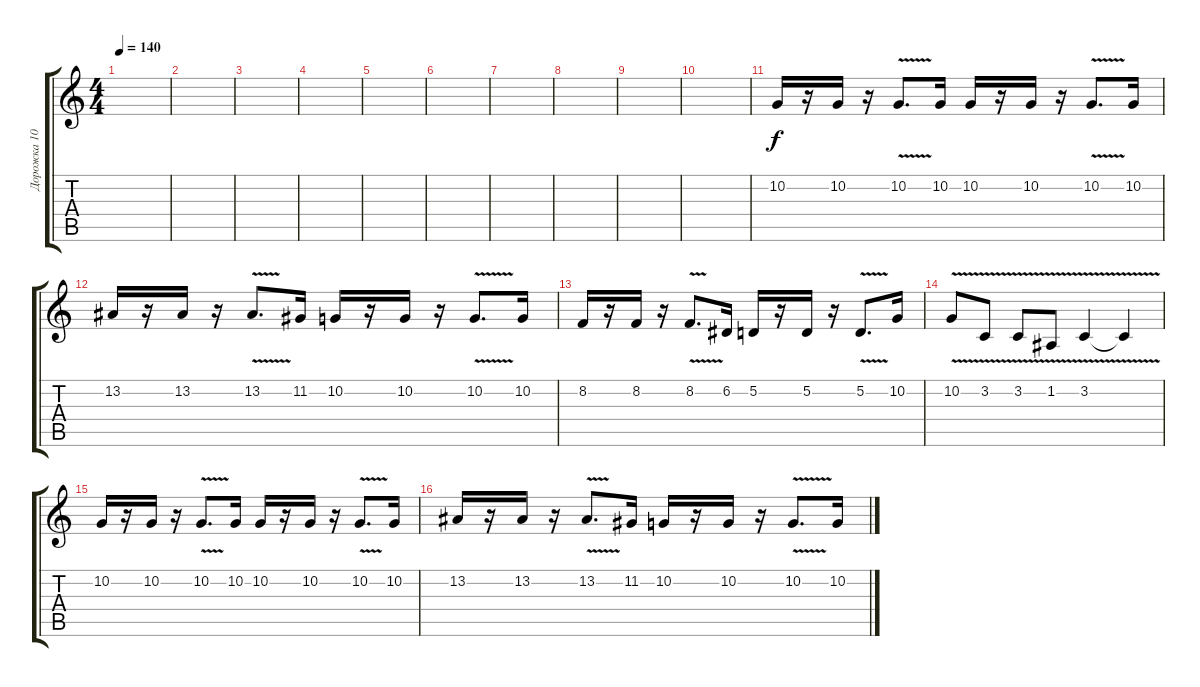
\track ("Дорожка 10" "Дорожка 10") {instrument violin}
\staff {score tabs}
\tuning (D4 A3 F3 C3 G2 D2) {hide}
\ts (4 4)
\tempo 140
\clef g2
\ks c
|
|
|
|
|
|
|
|
|
|
10.2.16 r.16 10.2.16 r.16 10.2{v}.8{d} 10.2.16 10.2.16 r.16 10.2.16 r.16 10.2{v}.8{d} 10.2.16 |
13.2.16 r.16 13.2.16 r.16 13.2{v}.8{d} 11.2.16 10.2.16 r.16 10.2.16 r.16 10.2{v}.8{d} 10.2.16 |
8.2.16 r.16 8.2.16 r.16 8.2{v}.8{d} 6.2.16 5.2.16 r.16 5.2.16 r.16 5.2{v}.8{d} 10.2.16 |
10.2{v}.8 3.2{v}.8 3.2{v}.8 1.2{v}.8 3.2{v}.4 3.2{t}.4 |
10.2.16 r.16 10.2.16 r.16 10.2{v}.8{d} 10.2.16 10.2.16 r.16 10.2.16 r.16 10.2{v}.8{d} 10.2.16 |
13.2.16 r.16 13.2.16 r.16 13.2{v}.8{d} 11.2.16 10.2.16 r.16 10.2.16 r.16 10.2{v}.8{d} 10.2.16
